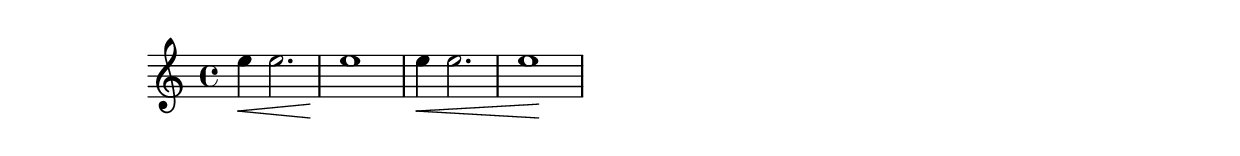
%% Do not edit this file; it is auto-generated from input/new
%% This file is in the public domain.
\version "2.11.49"
\header {
  lsrtags = "expressive-marks"
  texidoc = "If the note which ends a hairpin falls on a downbeat,
the hairpin stops at the bar line immediately preceding.  This behavior
can be controlled by overriding the @code{to-barline} property.
"
  doctitle = "Setting hairpin behavior at bar lines"
} % begin verbatim

\relative c'' {
  e4\< e2.
  e1\!
  \override Hairpin #'to-barline = ##f
  e4\< e2.
  e1\!
}
